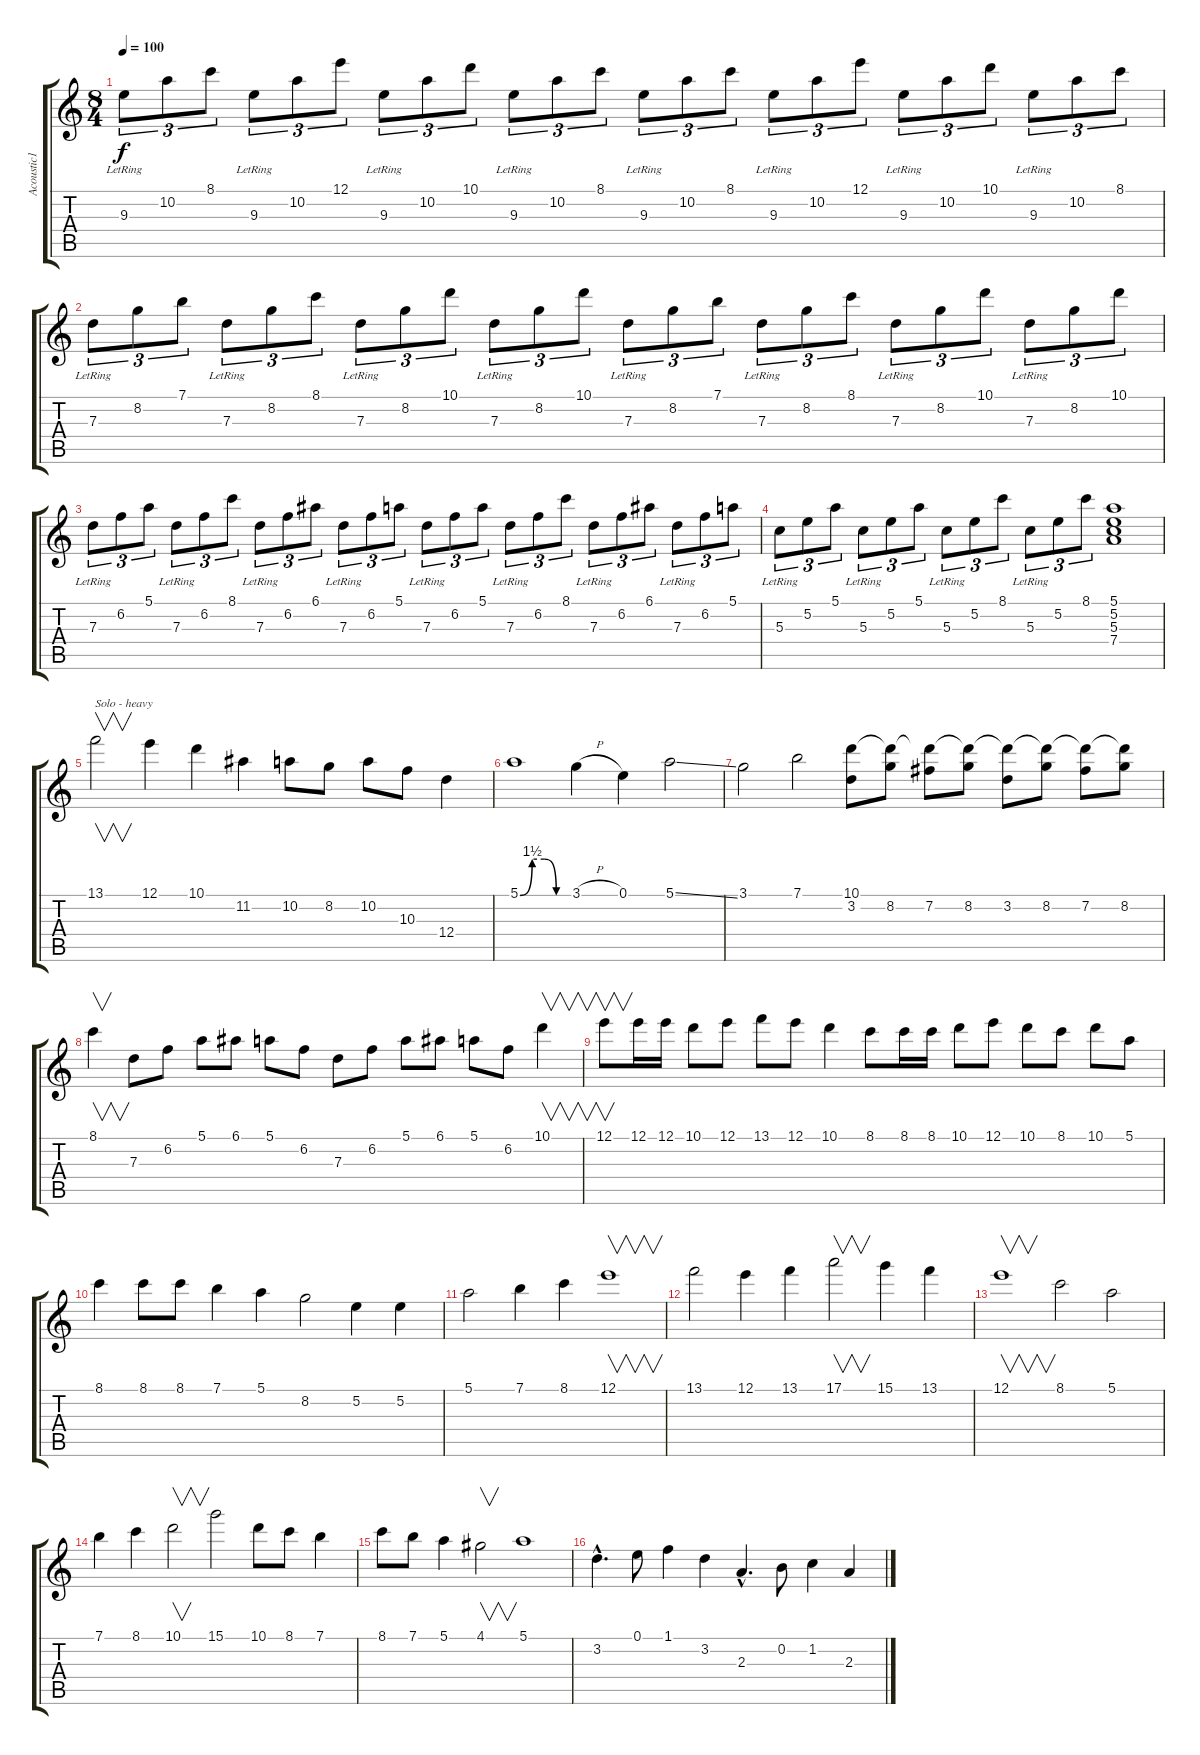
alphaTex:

\track ("Acoustic1" "Acoustic1") {instrument acousticguitarnylon}
\staff {score tabs}
\tuning (E4 B3 G3 D3 A2 E2) {hide}
\ts (8 4)
\tempo 100
\clef g2
\ks c
9.3{lr}.8{tu (3 2) dy f} 10.2.8{tu (3 2)} 8.1.8{tu (3 2)} 9.3{lr}.8{tu (3 2)} 10.2.8{tu (3 2)} 12.1.8{tu (3 2)} 9.3{lr}.8{tu (3 2)} 10.2.8{tu (3 2)} 10.1.8{tu (3 2)} 9.3{lr}.8{tu (3 2)} 10.2.8{tu (3 2)} 8.1.8{tu (3 2)} 9.3{lr}.8{tu (3 2)} 10.2.8{tu (3 2)} 8.1.8{tu (3 2)} 9.3{lr}.8{tu (3 2)} 10.2.8{tu (3 2)} 12.1.8{tu (3 2)} 9.3{lr}.8{tu (3 2)} 10.2.8{tu (3 2)} 10.1.8{tu (3 2)} 9.3{lr}.8{tu (3 2)} 10.2.8{tu (3 2)} 8.1.8{tu (3 2)} |
7.3{lr}.8{tu (3 2)} 8.2.8{tu (3 2)} 7.1.8{tu (3 2)} 7.3{lr}.8{tu (3 2)} 8.2.8{tu (3 2)} 8.1.8{tu (3 2)} 7.3{lr}.8{tu (3 2)} 8.2.8{tu (3 2)} 10.1.8{tu (3 2)} 7.3{lr}.8{tu (3 2)} 8.2.8{tu (3 2)} 10.1.8{tu (3 2)} 7.3{lr}.8{tu (3 2)} 8.2.8{tu (3 2)} 7.1.8{tu (3 2)} 7.3{lr}.8{tu (3 2)} 8.2.8{tu (3 2)} 8.1.8{tu (3 2)} 7.3{lr}.8{tu (3 2)} 8.2.8{tu (3 2)} 10.1.8{tu (3 2)} 7.3{lr}.8{tu (3 2)} 8.2.8{tu (3 2)} 10.1.8{tu (3 2)} |
7.3{lr}.8{tu (3 2)} 6.2.8{tu (3 2)} 5.1.8{tu (3 2)} 7.3{lr}.8{tu (3 2)} 6.2.8{tu (3 2)} 8.1.8{tu (3 2)} 7.3{lr}.8{tu (3 2)} 6.2.8{tu (3 2)} 6.1.8{tu (3 2)} 7.3{lr}.8{tu (3 2)} 6.2.8{tu (3 2)} 5.1.8{tu (3 2)} 7.3{lr}.8{tu (3 2)} 6.2.8{tu (3 2)} 5.1.8{tu (3 2)} 7.3{lr}.8{tu (3 2)} 6.2.8{tu (3 2)} 8.1.8{tu (3 2)} 7.3{lr}.8{tu (3 2)} 6.2.8{tu (3 2)} 6.1.8{tu (3 2)} 7.3{lr}.8{tu (3 2)} 6.2.8{tu (3 2)} 5.1.8{tu (3 2)} |
5.3{lr}.8{tu (3 2)} 5.2.8{tu (3 2)} 5.1.8{tu (3 2)} 5.3{lr}.8{tu (3 2)} 5.2.8{tu (3 2)} 5.1.8{tu (3 2)} 5.3{lr}.8{tu (3 2)} 5.2.8{tu (3 2)} 8.1.8{tu (3 2)} 5.3{lr}.8{tu (3 2)} 5.2.8{tu (3 2)} 8.1.8{tu (3 2)} (5.1 5.2 5.3 7.4).1 |
13.1.2{v txt "Solo - heavy" volume 16 instrument distortionguitar} 12.1.4 10.1.4 11.2.4 10.2.8 8.2.8 10.2.8 10.3.8 12.4.4 |
5.1{be (custom 0 0 15 6 30 6 45 0 60 0)}.1 3.1{h}.4 0.1.4 5.1{ss}.2 |
3.1.2 7.1.2 (10.1 3.2).8 (10.1{t} 8.2).8 (10.1{t} 7.2).8 (10.1{t} 8.2).8 (10.1{t} 3.2).8 (10.1{t} 8.2).8 (10.1{t} 7.2).8 (10.1{t} 8.2).8 |
8.1.4{v} 7.3.8 6.2.8 5.1.8 6.1.8 5.1.8 6.2.8 7.3.8 6.2.8 5.1.8 6.1.8 5.1.8 6.2.8 10.1.4{v} |
12.1.8{v} 12.1.16 12.1.16 10.1.8 12.1.8 13.1.8 12.1.8 10.1.4 8.1.8 8.1.16 8.1.16 10.1.8 12.1.8 10.1.8 8.1.8 10.1.8 5.1.8 |
8.1.4 8.1.8 8.1.8 7.1.4 5.1.4 8.2.2 5.2.4 5.2.4 |
5.1.2 7.1.4 8.1.4 12.1.1{v} |
13.1.2 12.1.4 13.1.4 17.1.2{v} 15.1.4 13.1.4 |
12.1.1{v} 8.1.2 5.1.2 |
7.1.4 8.1.4 10.1.2{v} 15.1.2 10.1.8 8.1.8 7.1.4 |
8.1.8 7.1.8 5.1.4 4.1.2{v} 5.1.1 |
3.2{hac}.4{d} 0.1.8 1.1.4 3.2.4 2.3{hac}.4{d} 0.2.8 1.2.4 2.3.4
